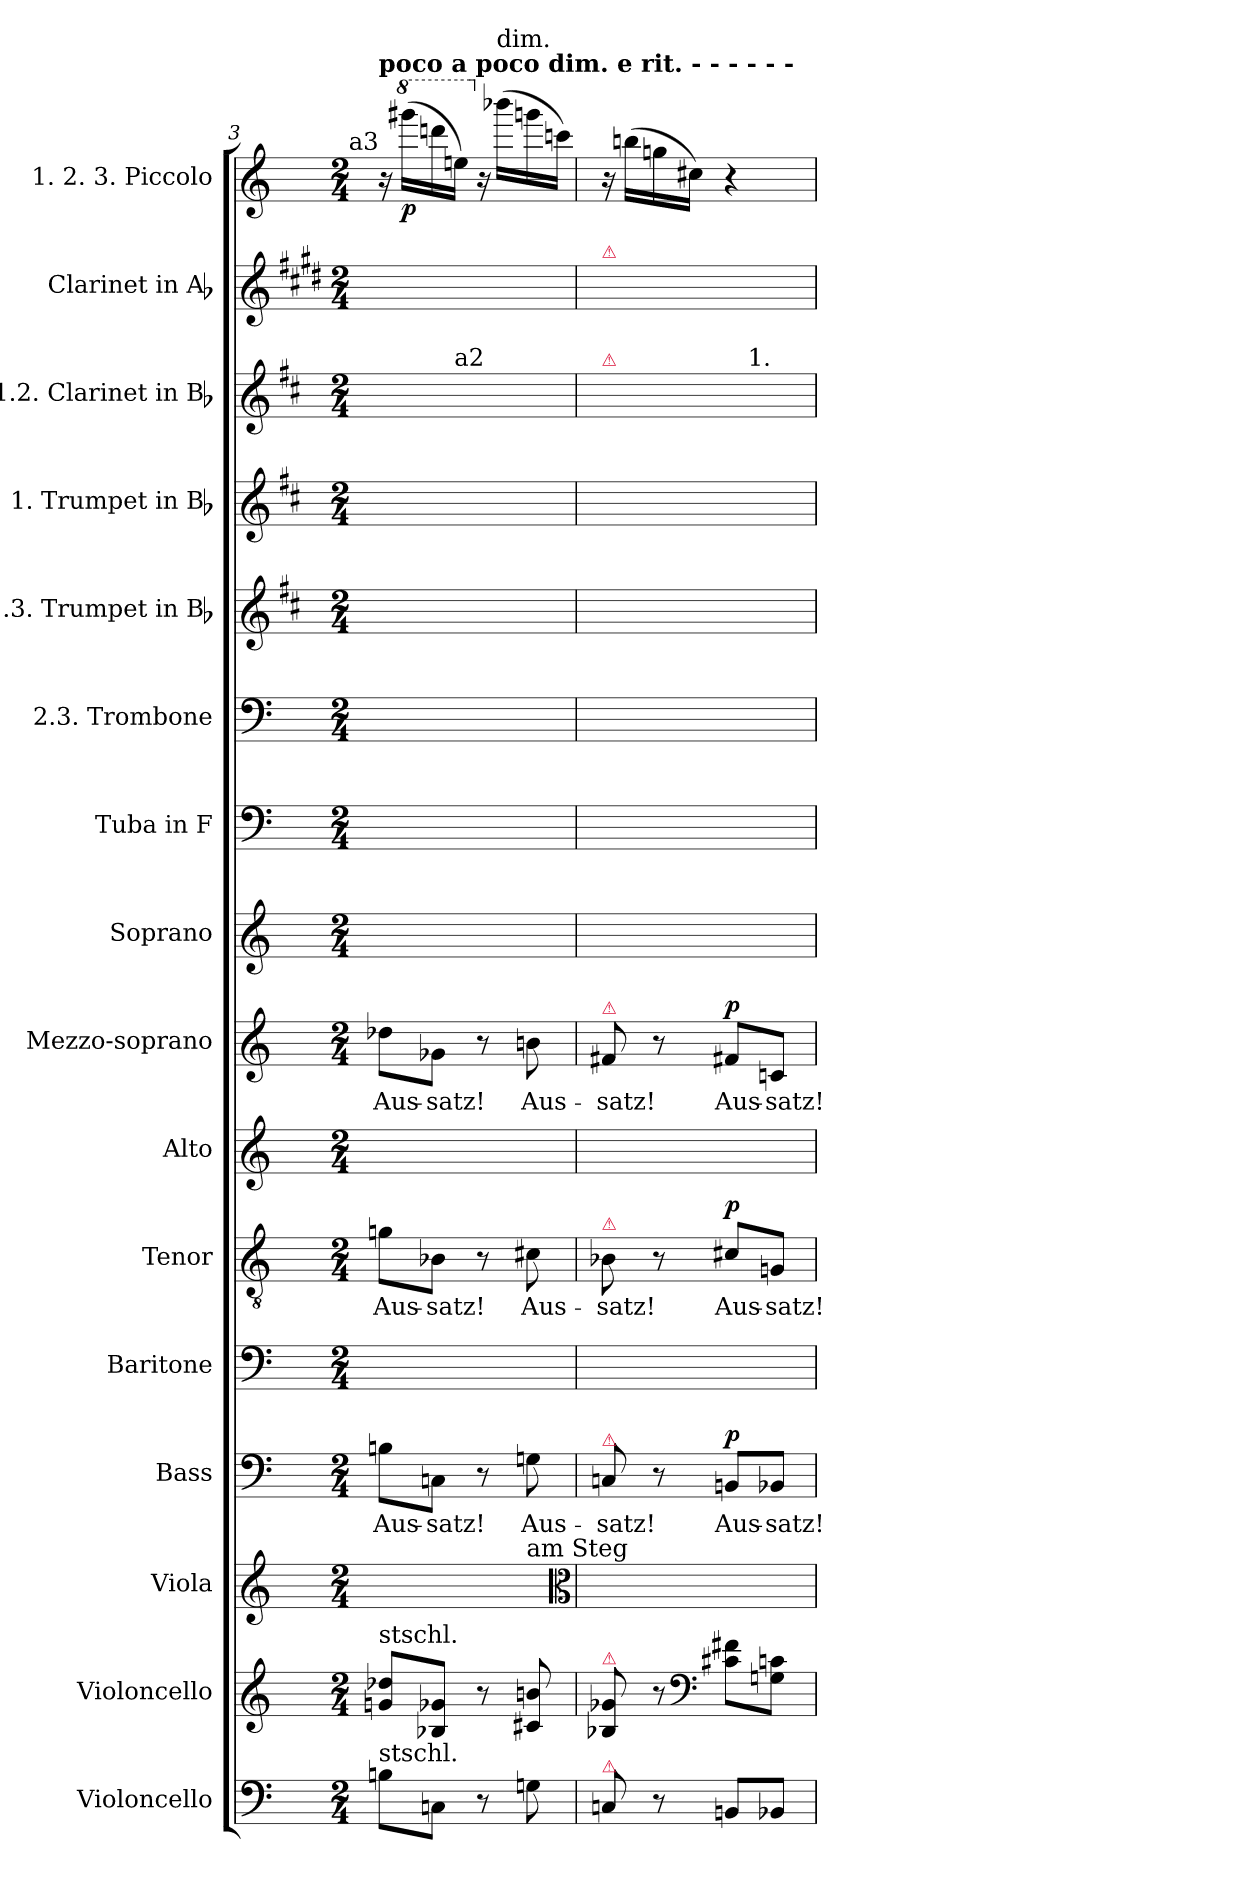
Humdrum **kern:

**kern	**kern	**kern	**kern	**text	**dynam	**kern	**kern	**text	**dynam	**kern	**kern	**text	**dynam	**kern	**kern	**kern	**kern	**kern	**kern	**kern	**kern	**dynam
*part16	*part15	*part14	*part13	*part13	*part13	*part12	*part11	*part11	*part11	*part10	*part9	*part9	*part9	*part8	*part7	*part6	*part5	*part4	*part3	*part2	*part1	*part1
*staff16	*staff15	*staff14	*staff13	*staff13	*staff13	*staff12	*staff11	*staff11	*staff11	*staff10	*staff9	*staff9	*staff9	*staff8	*staff7	*staff6	*staff5	*staff4	*staff3	*staff2	*staff1	*staff1
*I"Violoncello	*I"Violoncello	*I"Viola	*I"Bass	*	*	*I"Baritone	*I"Tenor	*	*	*I"Alto	*I"Mezzo-soprano	*	*	*I"Soprano	*I"Tuba in F	*I"2.3. Trombone	*I"2.3. Trumpet in Bb	*I"1. Trumpet in Bb	*I"1.2. Clarinet in Bb	*I"Clarinet in Ab	*I"1. 2. 3. Piccolo	*
*I'Vc.	*I'Vc.	*I'Vla.	*I'B.	*	*	*I'Bar.	*I'T.	*	*	*I'A.	*I'M-S.	*	*	*I'S.	*I'Tba.	*I'Tbn.	*I'Tpt.	*I'Tpt.	*I'Cl.	*I'Cl.	*I'Picc.	*
*clefF4	*clefG2	*clefG2	*clefF4	*	*	*clefF4	*clefGv2	*	*	*clefG2	*clefG2	*	*	*clefG2	*clefF4	*clefF4	*clefG2	*clefG2	*clefG2	*clefG2	*clefG2	*
*	*	*	*	*	*	*	*ITrd7c12	*	*	*	*	*	*	*	*	*	*ITrd1c2	*ITrd1c2	*ITrd1c2	*ITrd-5c-8	*ITrd-7c-12	*
*k[]	*k[]	*k[]	*k[]	*	*	*k[]	*k[]	*	*	*k[]	*k[]	*	*	*k[]	*k[]	*k[]	*k[]	*k[]	*k[]	*k[]	*k[]	*
*C:	*C:	*C:	*C:	*	*	*C:	*C:	*	*	*C:	*C:	*	*	*C:	*C:	*C:	*C:	*C:	*C:	*C:	*C:	*
*M2/4	*M2/4	*M2/4	*M2/4	*	*	*M2/4	*M2/4	*	*	*M2/4	*M2/4	*	*	*M2/4	*M2/4	*M2/4	*M2/4	*M2/4	*M2/4	*M2/4	*M2/4	*
=3	=3	=3	=3	=3	=3	=3	=3	=3	=3	=3	=3	=3	=3	=3	=3	=3	=3	=3	=3	=3	=3	=3
!	!	!	!	!	!	!	!	!	!	!	!	!	!	!	!	!	!	!	!	!	!LO:TX:a:rj:t=a3	!
!	!	!	!	!	!	!	!	!	!	!	!	!	!	!	!	!	!	!	!	!	!LO:TX:a:B:t=poco a poco dim. e rit. -   -   -   -   -   -	!
!	!LO:TX:a:t=stschl.	!	!	!	!	!	!	!	!	!	!	!	!	!	!	!	!	!	!	!	!	!
!LO:TX:a:t=stschl.	!	!	!	!	!	!	!	!	!	!	!	!	!	!	!	!	!	!	!	!	!	!
8BnL	8gn/ 8dd-X/L	32ryy	8Bn\L	Aus-	.	4ryy	8Gn\L	Aus-	.	4ryy	8dd-X\L	Aus-	.	4ryy	2ryy	2ryy	2ryy	2ryy	8.ryy	8.ryy	16r	.
.	.	32ryy	.	.	.	.	.	.	.	.	.	.	.	.	.	.	.	.	.	.	.	.
*	*	*	*	*	*	*	*	*	*	*	*	*	*	*	*	*	*	*	*	*	*8va	*
.	.	32ryy	.	.	.	.	.	.	.	.	.	.	.	.	.	.	.	.	.	.	(16ggggg#XLL	p
.	.	32ryy	.	.	.	.	.	.	.	.	.	.	.	.	.	.	.	.	.	.	.	.
8CnJ	8B-X/ 8g-X/J	32ryy	8Cn\J	-satz!	.	.	8BB-X\J	-satz!	.	.	8g-X\J	-satz!	.	.	.	.	.	.	.	.	16dddddn	.
.	.	32ryy	.	.	.	.	.	.	.	.	.	.	.	.	.	.	.	.	.	.	.	.
!	!	!	!	!	!	!	!	!	!	!	!	!	!	!	!	!	!	!	!LO:TX:a:t=a2	!	!	!
.	.	32ryy	.	.	.	.	.	.	.	.	.	.	.	.	.	.	.	.	16ryy	16ryy	16eeeenJJ)	.
.	.	32ryy	.	.	.	.	.	.	.	.	.	.	.	.	.	.	.	.	.	.	.	.
*	*	*	*	*	*	*	*	*	*	*	*	*	*	*	*	*	*	*	*	*	*X8va	*
8r	8r	8ryy	8r	.	.	8ryy	8r	.	.	8ryy	8r	.	.	8ryy	.	.	.	.	16ryy	16ryy	16r	.
!	!	!	!	!	!	!	!	!	!	!	!	!	!	!	!	!	!	!	!	!	!LO:TX:t=dim.	!
.	.	.	.	.	.	.	.	.	.	.	.	.	.	.	.	.	.	.	16ryy	16ryy	(16bbbb-XLL	.
!	!	!LO:TX:a:t=am Steg	!	!	!	!	!	!	!	!	!	!	!	!	!	!	!	!	!	!	!	!
8Gn	8c#X 8bn	8ryy	8Gn	Aus-	.	8ryy	8C#X	Aus-	.	8ryy	8bn	Aus-	.	8ryy	.	.	.	.	16ryy	16ryy	16ggggn	.
.	.	.	.	.	.	.	.	.	.	.	.	.	.	.	.	.	.	.	16ryy	16ryy	16ccccnJJ)	.
*	*	*clefC3	*	*	*	*	*	*	*	*	*	*	*	*	*	*	*	*	*	*	*	*
=4	=4	=4	=4	=4	=4	=4	=4	=4	=4	=4	=4	=4	=4	=4	=4	=4	=4	=4	=4	=4	=4	=4
!	!	!	!	!	!	!	!	!	!	!	!	!	!	!	!	!	!	!	!	!LO:TX:a:color=crimson:t=⚠	!	!
!	!	!	!	!	!	!	!	!	!	!	!	!	!	!	!	!	!	!	!LO:TX:a:color=crimson:t=⚠	!	!	!
!	!	!	!	!	!	!	!	!	!	!	!LO:TX:a:color=crimson:t=⚠	!	!	!	!	!	!	!	!	!	!	!
!	!	!	!	!	!	!	!LO:TX:a:color=crimson:t=⚠	!	!	!	!	!	!	!	!	!	!	!	!	!	!	!
!	!	!	!LO:TX:a:color=crimson:t=⚠	!	!	!	!	!	!	!	!	!	!	!	!	!	!	!	!	!	!	!
!	!LO:TX:a:color=crimson:t=⚠	!	!	!	!	!	!	!	!	!	!	!	!	!	!	!	!	!	!	!	!	!
!LO:TX:a:color=crimson:t=⚠	!	!	!	!	!	!	!	!	!	!	!	!	!	!	!	!	!	!	!	!	!	!
8Cn	8B-X 8g-X	32ryy	8Cn	-satz!	.	4ryy	8BB-X	-satz!	.	4ryy	8f#X	-satz!	.	4ryy	2ryy	2ryy	2ryy	2ryy	16ryy	16ryy	16r	.
.	.	32ryy	.	.	.	.	.	.	.	.	.	.	.	.	.	.	.	.	.	.	.	.
.	.	32ryy	.	.	.	.	.	.	.	.	.	.	.	.	.	.	.	.	16ryy	16ryy	(16bbbnLL	.
.	.	32ryy	.	.	.	.	.	.	.	.	.	.	.	.	.	.	.	.	.	.	.	.
8r	8r	32ryy	8r	.	.	.	8r	.	.	.	8r	.	.	.	.	.	.	.	8ryy	16ryy	16gggn	.
.	.	32ryy	.	.	.	.	.	.	.	.	.	.	.	.	.	.	.	.	.	.	.	.
.	.	32ryy	.	.	.	.	.	.	.	.	.	.	.	.	.	.	.	.	.	16ryy	16ccc#XJJ)	.
.	.	32ryy	.	.	.	.	.	.	.	.	.	.	.	.	.	.	.	.	.	.	.	.
*	*clefF4	*	*	*	*	*	*	*	*	*	*	*	*	*	*	*	*	*	*	*	*	*
!	!	!	!	!	!LO:DY:a	!	!	!	!LO:DY:a	!	!	!	!LO:DY:a	!	!	!	!	!	!	!	!	!
8BBnL	8c#X\ 8f#X\L	32ryy	8BBn/L	Aus-	p	8ryy	8C#X/L	Aus-	p	8ryy	8f#X/L	Aus-	p	8ryy	.	.	.	.	16ryy	16ryy	4r	.
.	.	32ryy	.	.	.	.	.	.	.	.	.	.	.	.	.	.	.	.	.	.	.	.
!	!	!	!	!	!	!	!	!	!	!	!	!	!	!	!	!	!	!	!LO:TX:a:t=1.	!	!	!
.	.	32ryy	.	.	.	.	.	.	.	.	.	.	.	.	.	.	.	.	16ryy	16ryy	.	.
.	.	32ryy	.	.	.	.	.	.	.	.	.	.	.	.	.	.	.	.	.	.	.	.
8BB-XJ	8Gn\ 8cn\J	32ryy	8BB-X/J	-satz!	.	8ryy	8GGn/J	-satz!	.	8ryy	8cn/J	-satz!	.	8ryy	.	.	.	.	16ryy	8ryy	.	.
.	.	32ryy	.	.	.	.	.	.	.	.	.	.	.	.	.	.	.	.	.	.	.	.
.	.	32ryy	.	.	.	.	.	.	.	.	.	.	.	.	.	.	.	.	16ryy	.	.	.
.	.	32ryy	.	.	.	.	.	.	.	.	.	.	.	.	.	.	.	.	.	.	.	.
=	=	=	=	=	=	=	=	=	=	=	=	=	=	=	=	=	=	=	=	=	=	=
*-	*-	*-	*-	*-	*-	*-	*-	*-	*-	*-	*-	*-	*-	*-	*-	*-	*-	*-	*-	*-	*-	*-
